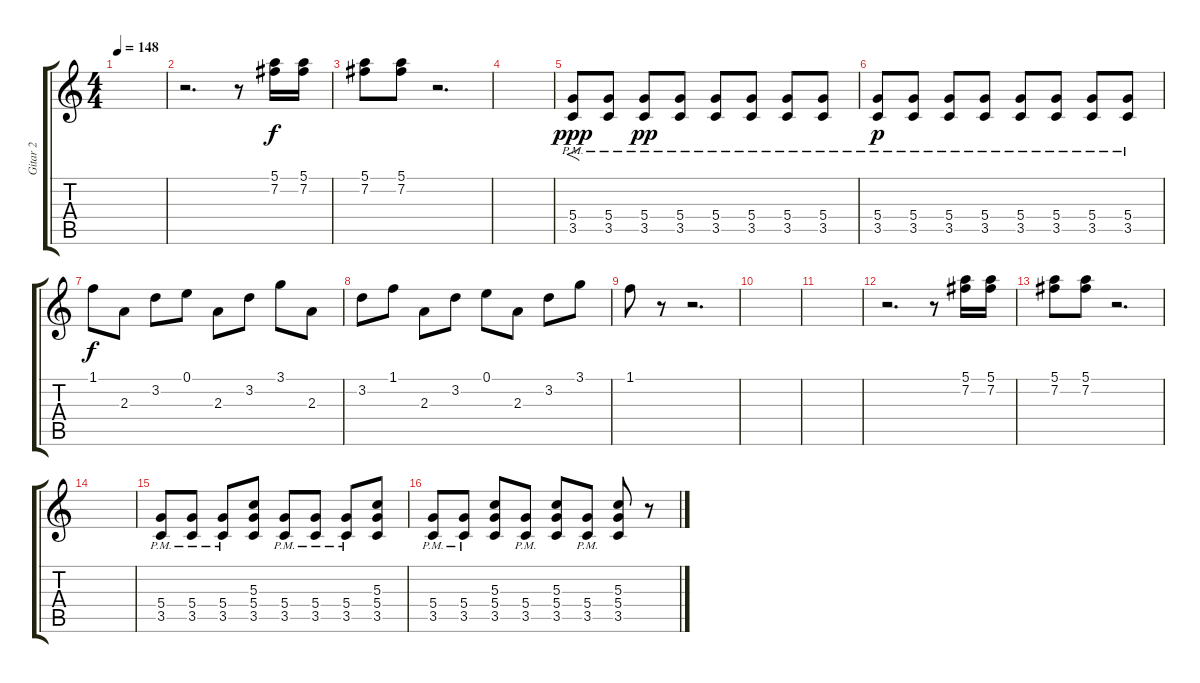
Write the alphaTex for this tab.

\track ("Gitar 2" "Gitar 2") {instrument distortionguitar}
\staff {score tabs}
\tuning (E4 B3 G3 D3 A2 E2) {hide}
\ts (4 4)
\tempo 148
\clef g2
\ks c
|
r.2{d} r.8 (5.1 7.2).16 (5.1 7.2).16 |
(5.1 7.2).8 (5.1 7.2).8 r.2{d} |
|
(5.4{pm} 3.5).8{f dy ppp} (5.4{pm} 3.5).8 (5.4{pm} 3.5).8{dy pp} (5.4{pm} 3.5).8 (5.4{pm} 3.5).8 (5.4{pm} 3.5).8 (5.4{pm} 3.5).8 (5.4{pm} 3.5).8 |
(5.4{pm} 3.5).8{dy p} (5.4{pm} 3.5).8 (5.4{pm} 3.5).8 (5.4{pm} 3.5).8 (5.4{pm} 3.5).8 (5.4{pm} 3.5).8 (5.4{pm} 3.5).8 (5.4{pm} 3.5).8 |
1.1.8{dy f} 2.3.8 3.2.8 0.1.8 2.3.8 3.2.8 3.1.8 2.3.8 |
3.2.8 1.1.8 2.3.8 3.2.8 0.1.8 2.3.8 3.2.8 3.1.8 |
1.1.8 r.8 r.2{d} |
|
|
r.2{d} r.8 (5.1 7.2).16 (5.1 7.2).16 |
(5.1 7.2).8 (5.1 7.2).8 r.2{d} |
|
(5.4{pm} 3.5{pm}).8 (5.4{pm} 3.5{pm}).8 (5.4{pm} 3.5{pm}).8 (5.3 5.4 3.5).8 (5.4{pm} 3.5{pm}).8 (5.4{pm} 3.5{pm}).8 (5.4{pm} 3.5{pm}).8 (5.3 5.4 3.5).8 |
(5.4{pm} 3.5{pm}).8 (5.4{pm} 3.5{pm}).8 (5.3 5.4 3.5).8 (5.4{pm} 3.5{pm}).8 (5.3 5.4 3.5).8 (5.4{pm} 3.5{pm}).8 (5.3 5.4 3.5).8 r.8
